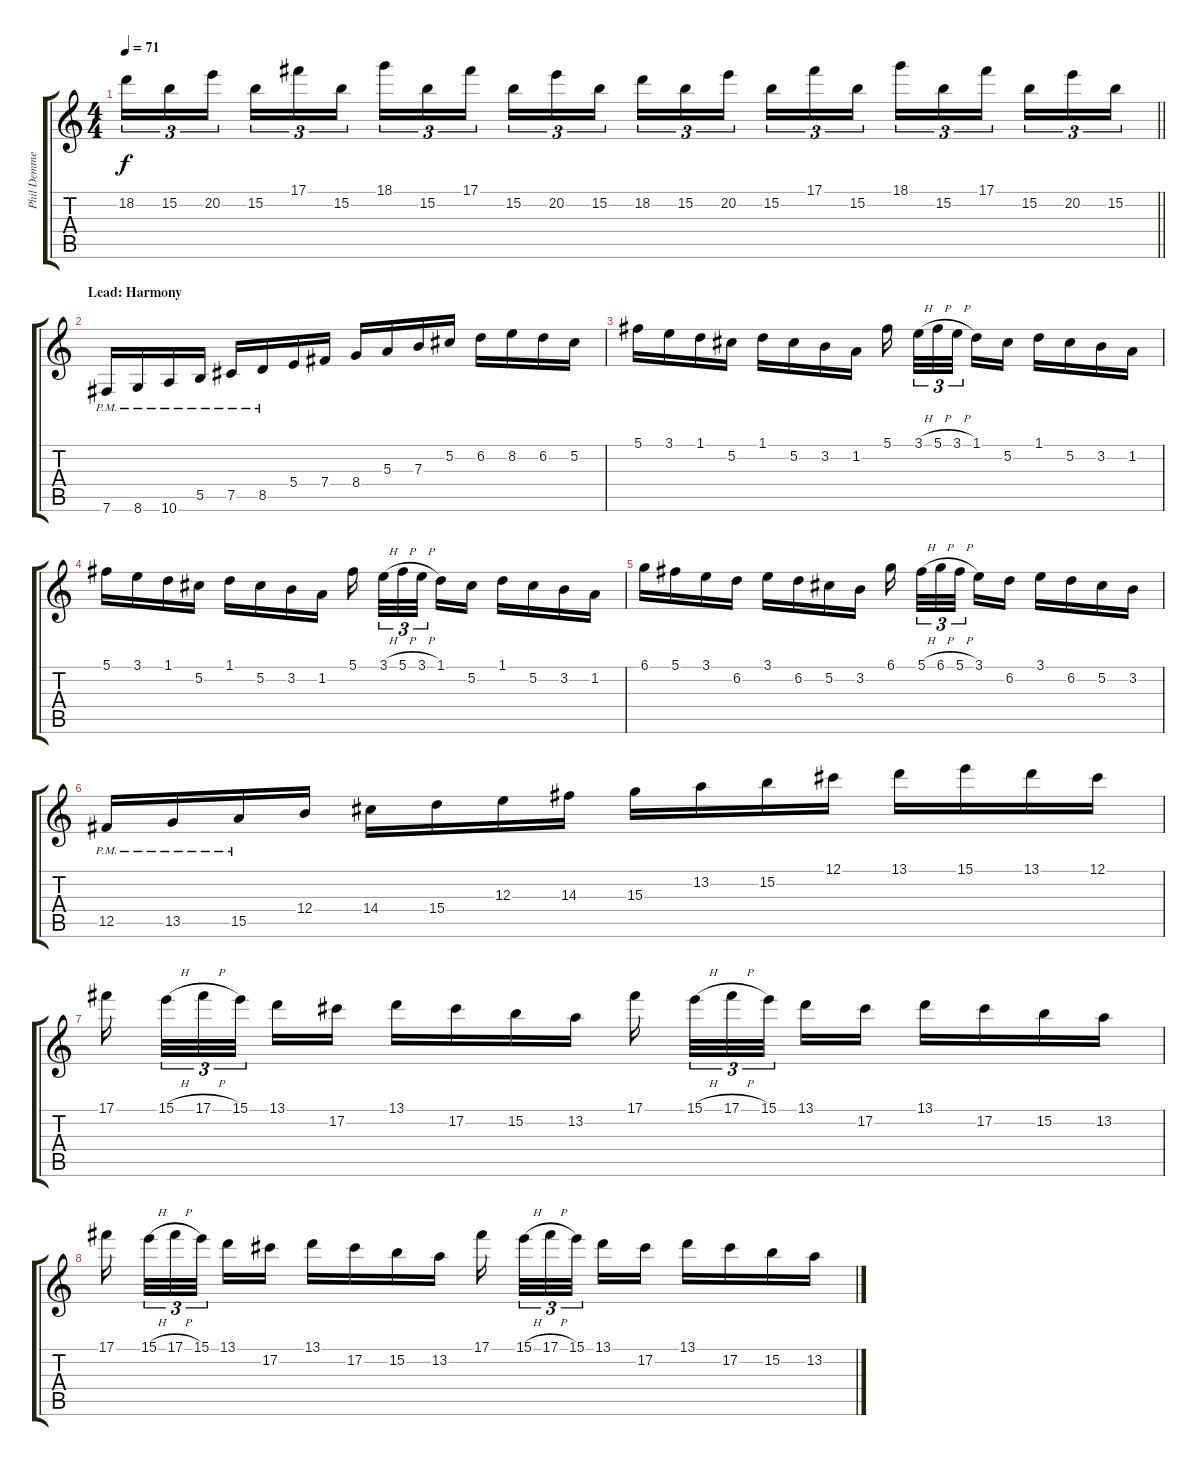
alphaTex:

\track ("Phil Demmel - Lead guitar" "Phil Demme") {instrument distortionguitar}
\staff {score tabs}
\tuning (Db4 Ab3 E3 B2 Gb2 B1) {hide}
\ts (4 4)
\tempo 71
\clef g2
\barLineRight lightlight
\ks c
18.2.16{tu (3 2) dy f} 15.2.16{tu (3 2)} 20.2.16{tu (3 2) beam splitsecondary} 15.2.16{tu (3 2)} 17.1.16{tu (3 2)} 15.2.16{tu (3 2)} 18.1.16{tu (3 2)} 15.2.16{tu (3 2)} 17.1.16{tu (3 2) beam splitsecondary} 15.2.16{tu (3 2)} 20.2.16{tu (3 2)} 15.2.16{tu (3 2)} 18.2.16{tu (3 2)} 15.2.16{tu (3 2)} 20.2.16{tu (3 2) beam splitsecondary} 15.2.16{tu (3 2)} 17.1.16{tu (3 2)} 15.2.16{tu (3 2)} 18.1.16{tu (3 2)} 15.2.16{tu (3 2)} 17.1.16{tu (3 2) beam splitsecondary} 15.2.16{tu (3 2)} 20.2.16{tu (3 2)} 15.2.16{tu (3 2)} |
\section ("" "Lead: Harmony")
7.6{pm}.16 8.6{pm}.16 10.6{pm}.16 5.5{pm}.16 7.5{pm}.16 8.5{pm}.16 5.4.16 7.4.16 8.4.16 5.3.16 7.3.16 5.2.16 6.2.16 8.2.16 6.2.16 5.2.16 |
5.1.16 3.1.16 1.1.16 5.2.16 1.1.16 5.2.16 3.2.16 1.2.16 5.1.16{beam splitsecondary} 3.1{h}.32{tu (3 2)} 5.1{h}.32{tu (3 2)} 3.1{h}.32{tu (3 2) beam splitsecondary} 1.1.16 5.2.16 1.1.16 5.2.16 3.2.16 1.2.16 |
5.1.16 3.1.16 1.1.16 5.2.16 1.1.16 5.2.16 3.2.16 1.2.16 5.1.16{beam splitsecondary} 3.1{h}.32{tu (3 2)} 5.1{h}.32{tu (3 2)} 3.1{h}.32{tu (3 2) beam splitsecondary} 1.1.16 5.2.16 1.1.16 5.2.16 3.2.16 1.2.16 |
6.1.16 5.1.16 3.1.16 6.2.16 3.1.16 6.2.16 5.2.16 3.2.16 6.1.16{beam splitsecondary} 5.1{h}.32{tu (3 2)} 6.1{h}.32{tu (3 2)} 5.1{h}.32{tu (3 2) beam splitsecondary} 3.1.16 6.2.16 3.1.16 6.2.16 5.2.16 3.2.16 |
12.5{pm}.16 13.5{pm}.16 15.5{pm}.16 12.4.16 14.4.16 15.4.16 12.3.16 14.3.16 15.3.16 13.2.16 15.2.16 12.1.16 13.1.16 15.1.16 13.1.16 12.1.16 |
17.1.16{beam splitsecondary} 15.1{h}.32{tu (3 2)} 17.1{h}.32{tu (3 2)} 15.1.32{tu (3 2) beam splitsecondary} 13.1.16 17.2.16 13.1.16 17.2.16 15.2.16 13.2.16 17.1.16{beam splitsecondary} 15.1{h}.32{tu (3 2)} 17.1{h}.32{tu (3 2)} 15.1.32{tu (3 2) beam splitsecondary} 13.1.16 17.2.16 13.1.16 17.2.16 15.2.16 13.2.16 |
17.1.16{beam splitsecondary} 15.1{h}.32{tu (3 2)} 17.1{h}.32{tu (3 2)} 15.1.32{tu (3 2) beam splitsecondary} 13.1.16 17.2.16 13.1.16 17.2.16 15.2.16 13.2.16 17.1.16{beam splitsecondary} 15.1{h}.32{tu (3 2)} 17.1{h}.32{tu (3 2)} 15.1.32{tu (3 2) beam splitsecondary} 13.1.16 17.2.16 13.1.16 17.2.16 15.2.16 13.2.16
